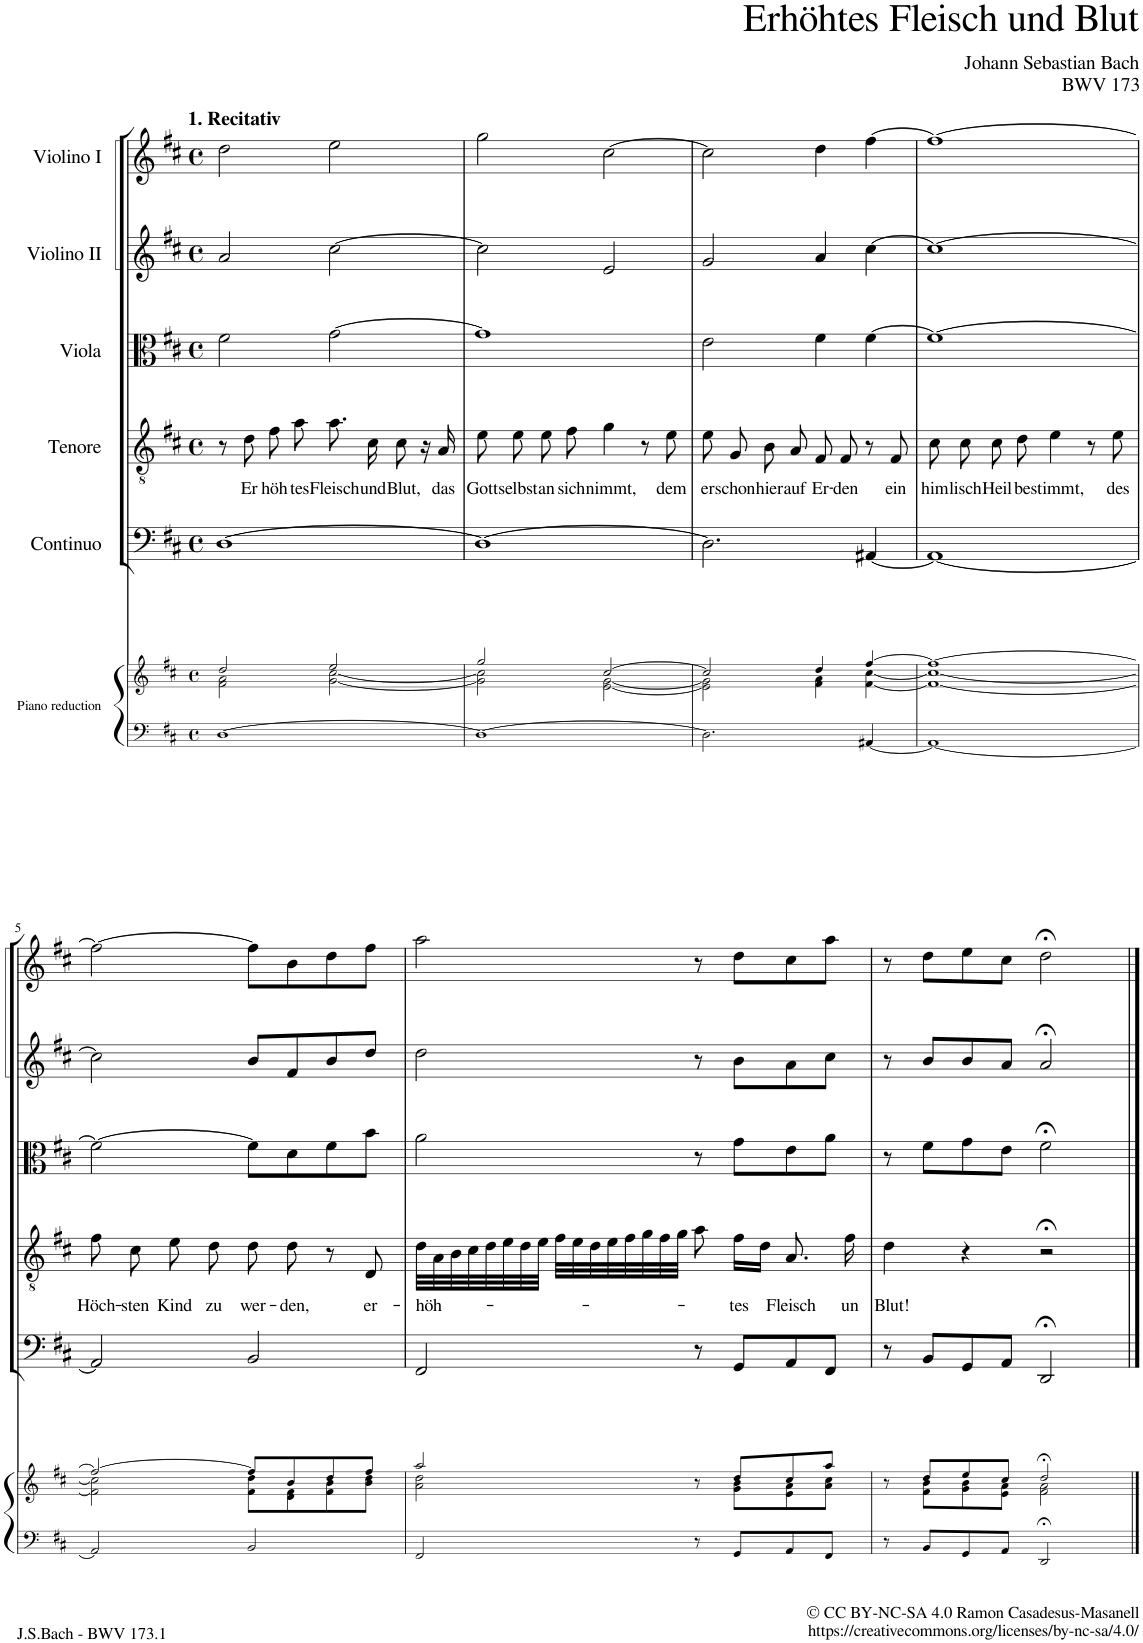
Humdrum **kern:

**kern	**kern	**kern	**kern	**text	**kern	**kern	**kern
*part6	*part6	*part5	*part4	*part4	*part3	*part2	*part1
*staff7	*staff6	*staff5	*staff4	*staff4	*staff3	*staff2	*staff1
*I"Piano reduction	*	*I"Continuo	*I"Tenore	*	*I"Viola	*I"Violino II	*I"Violino I
*I'Pno	*	*	*	*	*I'Vla	*I'Vln	*I'Vln
*stria5	*stria5	*	*	*	*	*	*
*clefF4	*clefG2	*clefF4	*clefGv2	*	*clefC3	*clefG2	*clefG2
*k[f#c#]	*k[f#c#]	*k[f#c#]	*k[f#c#]	*	*k[f#c#]	*k[f#c#]	*k[f#c#]
*M4/4	*M4/4	*M4/4	*M4/4	*	*M4/4	*M4/4	*M4/4
*met(c)	*met(c)	*met(c)	*met(c)	*	*met(c)	*met(c)	*met(c)
=1	=1	=1	=1	=1	=1	=1	=1
*	*^	*	*	*	*	*	*
!	!	!	!	!	!	!	!	!LO:TX:a:B:t=1. Recitativ
[1D	2dd/	2f#\ 2a\	[1D	8r	.	2f#\	2a/	2dd\
!	!	!	!	!	!LO:LY:b	!	!	!
.	.	.	.	8d\	Er-	.	.	.
!	!	!	!	!	!LO:LY:b	!	!	!
.	.	.	.	8f#\	-höh-	.	.	.
!	!	!	!	!	!LO:LY:b	!	!	!
.	.	.	.	8a\	-tes	.	.	.
!	!	!	!	!	!LO:LY:b	!	!	!
.	2ee/	[2g\ [2cc#\	.	8.a\	Fleisch	[2g\	[2cc#\	2ee\
!	!	!	!	!	!LO:LY:b	!	!	!
.	.	.	.	16c#\	und	.	.	.
!	!	!	!	!	!LO:LY:b	!	!	!
.	.	.	.	8c#\	Blut,	.	.	.
.	.	.	.	16r	.	.	.	.
!	!	!	!	!	!LO:LY:b	!	!	!
.	.	.	.	16A/	das	.	.	.
=2	=2	=2	=2	=2	=2	=2	=2	=2
!	!	!	!	!	!LO:LY:b	!	!	!
1D_	2gg/	2g\] 2cc#\]	1D_	8e\	Gott	1g]	2cc#\]	2gg\
!	!	!	!	!	!LO:LY:b	!	!	!
.	.	.	.	8e\	selbst	.	.	.
!	!	!	!	!	!LO:LY:b	!	!	!
.	.	.	.	8e\	an	.	.	.
!	!	!	!	!	!LO:LY:b	!	!	!
.	.	.	.	8f#\	sich	.	.	.
!	!	!	!	!	!LO:LY:b	!	!	!
.	[2cc#/	[2e\ [2g\	.	4g\	nimmt,	.	2e/	[2cc#\
.	.	.	.	8r	.	.	.	.
!	!	!	!	!	!LO:LY:b	!	!	!
.	.	.	.	8e\	dem	.	.	.
=3	=3	=3	=3	=3	=3	=3	=3	=3
!	!	!	!	!	!LO:LY:b	!	!	!
2.D\]	2cc#/]	2e\] 2g\]	2.D\]	8e\	er	2e\	2g/	2cc#\]
!	!	!	!	!	!LO:LY:b	!	!	!
.	.	.	.	8G/	schon	.	.	.
!	!	!	!	!	!LO:LY:b	!	!	!
.	.	.	.	8B\	hier	.	.	.
!	!	!	!	!	!LO:LY:b	!	!	!
.	.	.	.	8A/	auf	.	.	.
!	!	!	!	!	!LO:LY:b	!	!	!
.	4dd/	4f#\ 4a\	.	8F#/	Er-	4f#\	4a/	4dd\
!	!	!	!	!	!LO:LY:b	!	!	!
.	.	.	.	8F#/	-den	.	.	.
[4AA#X/	[4ff#/	[4f#\ [4cc#\	[4AA#X/	8r	.	[4f#\	[4cc#\	[4ff#\
!	!	!	!	!	!LO:LY:b	!	!	!
.	.	.	.	8F#/	ein	.	.	.
=4	=4	=4	=4	=4	=4	=4	=4	=4
!	!	!	!	!	!LO:LY:b	!	!	!
1AA#_	1ff#_	1f#_ 1cc#_	1AA#_	8c#\	him-	1f#_	1cc#_	1ff#_
!	!	!	!	!	!LO:LY:b	!	!	!
.	.	.	.	8c#\	-lisch	.	.	.
!	!	!	!	!	!LO:LY:b	!	!	!
.	.	.	.	8c#\	Heil	.	.	.
!	!	!	!	!	!LO:LY:b	!	!	!
.	.	.	.	8d\	be-	.	.	.
!	!	!	!	!	!LO:LY:b	!	!	!
.	.	.	.	4e\	-stimmt,	.	.	.
.	.	.	.	8r	.	.	.	.
!	!	!	!	!	!LO:LY:b	!	!	!
.	.	.	.	8e\	des	.	.	.
!!LO:LB:g=z
=5	=5	=5	=5	=5	=5	=5	=5	=5
!	!	!	!	!	!LO:LY:b	!	!	!
2AA#/]	2ff#/_	2f#\] 2cc#\]	2AA#/]	8f#\	Höch-	2f#\_	2cc#\]	2ff#\_
!	!	!	!	!	!LO:LY:b	!	!	!
.	.	.	.	8c#\	-sten	.	.	.
!	!	!	!	!	!LO:LY:b	!	!	!
.	.	.	.	8e\	Kind	.	.	.
!	!	!	!	!	!LO:LY:b	!	!	!
.	.	.	.	8d\	zu	.	.	.
!	!	!	!	!	!LO:LY:b	!	!	!
2BB/	8ff#/L]	8f#\ 8dd\L	2BB/	8d\	wer-	8f#\L]	8b/L	8ff#\L]
!	!	!	!	!	!LO:LY:b	!	!	!
.	8b/	8d\ 8f#\	.	8d\	-den,	8d\	8f#/	8b\
.	8dd/	8f#\ 8b\	.	8r	.	8f#\	8b/	8dd\
!	!	!	!	!	!LO:LY:b	!	!	!
.	8ff#/J	8b\ 8dd\J	.	8D/	er-	8b\J	8dd/J	8ff#\J
=6	=6	=6	=6	=6	=6	=6	=6	=6
!	!	!	!	!	!LO:LY:b	!	!	!
2FF#/	2aa/	2a\ 2dd\	2FF#/	32d\LLL	-höh-	2a\	2dd\	2aa\
.	.	.	.	32A\	.	.	.	.
.	.	.	.	32B\	.	.	.	.
.	.	.	.	32c#\	.	.	.	.
.	.	.	.	32d\	.	.	.	.
.	.	.	.	32e\	.	.	.	.
.	.	.	.	32d\	.	.	.	.
.	.	.	.	32e\JJJ	.	.	.	.
.	.	.	.	32f#\LLL	.	.	.	.
.	.	.	.	32e\	.	.	.	.
.	.	.	.	32d\	.	.	.	.
.	.	.	.	32e\	.	.	.	.
.	.	.	.	32f#\	.	.	.	.
.	.	.	.	32g\	.	.	.	.
.	.	.	.	32f#\	.	.	.	.
.	.	.	.	32g\JJJ	.	.	.	.
8r	8r	8ryy	8r	8a\	.	8r	8r	8r
!	!	!	!	!	!LO:LY:b	!	!	!
8GG/L	8dd/L	8g\ 8b\L	8GG/L	16f#\LL	-tes	8g\L	8b\L	8dd\L
.	.	.	.	16d\JJ	.	.	.	.
!	!	!	!	!	!LO:LY:b	!	!	!
8AA/	8cc#/	8e\ 8a\	8AA/	8.A/	Fleisch	8e\	8a\	8cc#\
8FF#/J	8aa/J	8a\ 8cc#\J	8FF#/J	.	.	8a\J	8cc#\J	8aa\J
!	!	!	!	!	!LO:LY:b	!	!	!
.	.	.	.	16f#\	un	.	.	.
=7	=7	=7	=7	=7	=7	=7	=7	=7
!	!	!	!	!	!LO:LY:b	!	!	!
8r	8r	8ryy	8r	4d\	Blut!	8r	8r	8r
8BB/L	8dd/L	8f#\ 8b\L	8BB/L	.	.	8f#\L	8b/L	8dd\L
8GG/	8ee/	8g\ 8b\	8GG/	4r	.	8g\	8b/	8ee\
8AA/J	8cc#/J	8e\ 8a\J	8AA/J	.	.	8e\J	8a/J	8cc#\J
2DD;</	2dd;</	2f#\ 2a\	2DD;</	2r;<	.	2f#;<\	2a;</	2dd;<\
*	*v	*v	*	*	*	*	*	*
==	==	==	==	==	==	==	==
*-	*-	*-	*-	*-	*-	*-	*-
